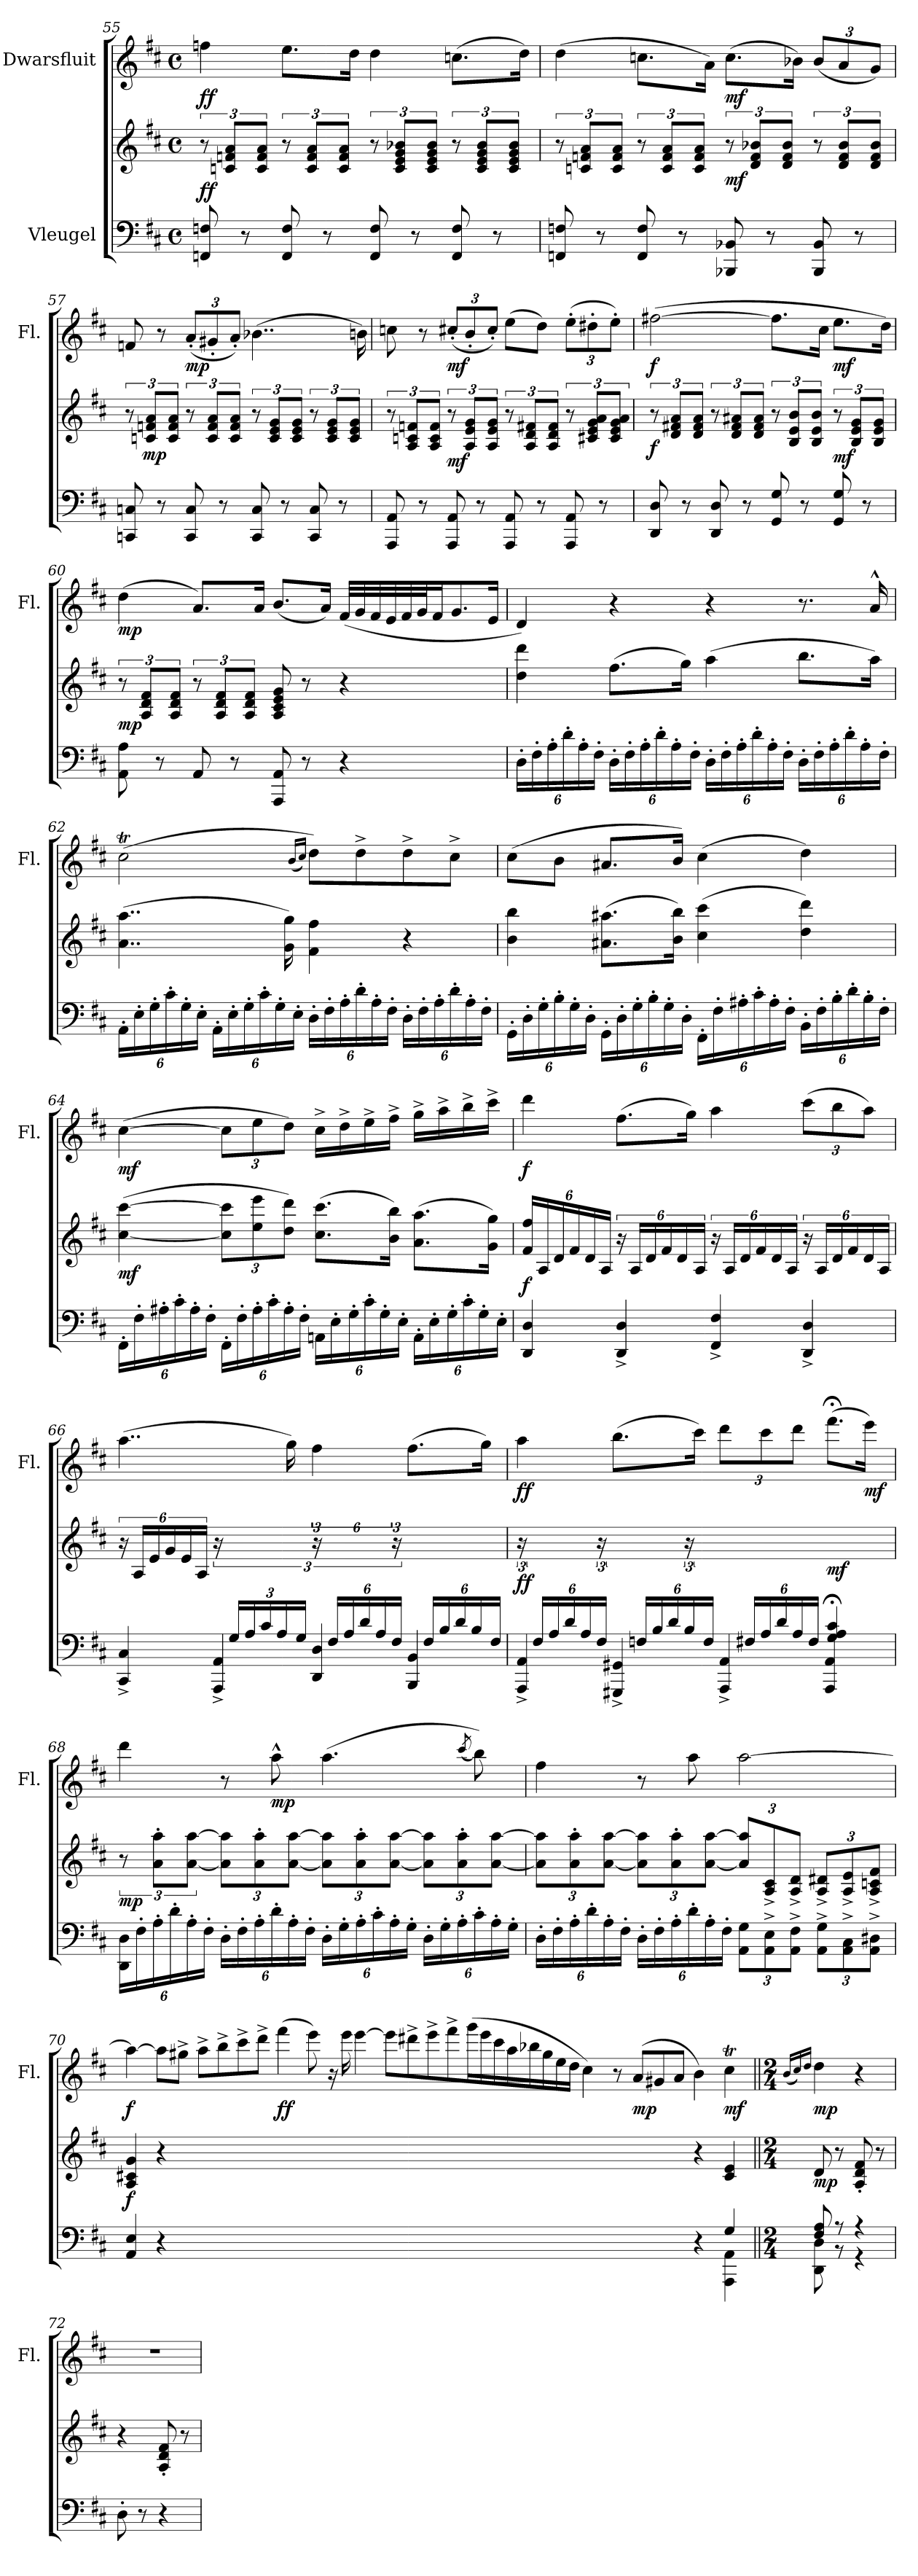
**kern	**kern	**dynam	**kern	**dynam
*part2	*part2	*part2	*part1	*part1
*staff3	*staff2	*staff2/3	*staff1	*staff1
*I"Vleugel	*	*	*I"Dwarsfluit	*
*	*	*	*I'Fl.	*
*clefF4	*clefG2	*	*clefG2	*
*k[f#c#]	*k[f#c#]	*	*k[f#c#]	*
*M4/4	*M4/4	*	*M4/4	*
*met(c)	*met(c)	*	*met(c)	*
*MM50	*MM50	*	*MM50	*
=55	=55	=55	=55	=55
!	!	!LO:DY:b	!	!LO:DY:b
8FFn/ 8Fn/	12r	ff	4ffn\	ff
.	12cn/ 12fn/ 12a/L	.	.	.
8r	.	.	.	.
.	12c/ 12f/ 12a/J	.	.	.
8FF/ 8F/	12r	.	8.ee\L	.
.	12c/ 12f/ 12a/L	.	.	.
8r	.	.	.	.
.	12c/ 12f/ 12a/J	.	.	.
.	.	.	16dd\Jk	.
8FF/ 8F/	12r	.	4dd\	.
.	12c/ 12e/ 12g/ 12b-X/L	.	.	.
8r	.	.	.	.
.	12c/ 12e/ 12g/ 12b-/J	.	.	.
8FF/ 8F/	12r	.	(8.ccn\L	.
.	12c/ 12e/ 12g/ 12b-/L	.	.	.
8r	.	.	.	.
.	12c/ 12e/ 12g/ 12b-/J	.	.	.
.	.	.	16dd\Jk)	.
=56	=56	=56	=56	=56
8FFn/ 8Fn/	12r	.	(4dd\	.
.	12cn/ 12fn/ 12a/L	.	.	.
8r	.	.	.	.
.	12c/ 12f/ 12a/J	.	.	.
8FF/ 8F/	12r	.	8.ccn\L	.
.	12c/ 12f/ 12a/L	.	.	.
8r	.	.	.	.
.	12c/ 12f/ 12a/J	.	.	.
.	.	.	16a\Jk)	.
!	!	!LO:DY:b	!	!LO:DY:b
8BBB-X/ 8BB-X/	12r	mf	(8.cc\L	mf
.	12d/ 12f/ 12b-X/L	.	.	.
8r	.	.	.	.
.	12d/ 12f/ 12b-/J	.	.	.
.	.	.	16b-X\Jk)	.
*	*	*	*Xbrackettup	*
8BBB-/ 8BB-/	12r	.	(12b-/L	.
.	12d/ 12f/ 12b-/L	.	12a/	.
8r	.	.	.	.
.	12d/ 12f/ 12b-/J	.	12g/J)	.
!!LO:LB:g=z
=57	=57	=57	=57	=57
8CCn/ 8Cn/	12r	.	8fn/	.
!	!	!LO:DY:b	!	!
.	12cn/ 12fn/ 12a/L	mp	.	.
8r	.	.	8r	.
.	12c/ 12f/ 12a/J	.	.	.
!	!	!	!	!LO:DY:b
8CC/ 8C/	12r	.	(12a'/L	mp
.	12c/ 12f/ 12a/L	.	12g#X'/	.
8r	.	.	.	.
.	12c/ 12f/ 12a/J	.	12a'/J)	.
8CC/ 8C/	12r	.	(4..b-X\	.
.	12c/ 12e/ 12g/L	.	.	.
8r	.	.	.	.
.	12c/ 12e/ 12g/J	.	.	.
8CC/ 8C/	12r	.	.	.
.	12c/ 12e/ 12g/L	.	.	.
8r	.	.	.	.
.	12c/ 12e/ 12g/J	.	.	.
.	.	.	16bn\)	.
=58	=58	=58	=58	=58
8AAA/ 8AA/	12r	.	8ccn\	.
.	12A/ 12cn/ 12fn/L	.	.	.
8r	.	.	8r	.
.	12A/ 12c/ 12f/J	.	.	.
!	!	!LO:DY:b	!	!LO:DY:b
8AAA/ 8AA/	12r	mf	(12cc#X'/L	mf
.	12A/ 12e/ 12g/L	.	12b'/	.
8r	.	.	.	.
.	12A/ 12e/ 12g/J	.	12cc#'/J)	.
8AAA/ 8AA/	12r	.	(8ee\L	.
.	12A/ 12d/ 12f#X/L	.	.	.
8r	.	.	8dd\J)	.
.	12A/ 12d/ 12f#/J	.	.	.
8AAA/ 8AA/	12r	.	(12ee'\L	.
.	12c#X/ 12e/ 12g/ 12a/L	.	12dd#X'\	.
8r	.	.	.	.
.	12c#/ 12e/ 12g/ 12a/J	.	12ee'\J)	.
!!LO:LB:g=z
=59	=59	=59	=59	=59
!	!	!LO:DY:b	!	!LO:DY:b
8DD/ 8D/	12r	f	([2ff#X\	f
.	12d/ 12f#X/ 12a/L	.	.	.
8r	.	.	.	.
.	12d/ 12f#/ 12a/J	.	.	.
8DD/ 8D/	12r	.	.	.
.	12d/ 12f#/ 12a#X/L	.	.	.
8r	.	.	.	.
.	12d/ 12f#/ 12a#/J	.	.	.
8GG/ 8G/	12r	.	8.ff#\L]	.
.	12B/ 12e/ 12b/L	.	.	.
8r	.	.	.	.
.	12B/ 12e/ 12b/J	.	.	.
.	.	.	16cc#\Jk	.
!	!	!LO:DY:b	!	!LO:DY:b
8GG/ 8G/	12r	mf	8.ee\L	mf
.	12B/ 12e/ 12g/L	.	.	.
8r	.	.	.	.
.	12B/ 12e/ 12g/J	.	.	.
.	.	.	16dd\Jk)	.
=60	=60	=60	=60	=60
!	!	!LO:DY:b	!	!LO:DY:b
8AA\ 8A\	12r	mp	(4dd\	mp
.	12A/ 12d/ 12f#/L	.	.	.
8r	.	.	.	.
.	12A/ 12d/ 12f#/J	.	.	.
8AA/	12r	.	8.a/L)	.
.	12A/ 12d/ 12f#/L	.	.	.
8r	.	.	.	.
.	12A/ 12d/ 12f#/J	.	.	.
.	.	.	16a/Jk	.
8AAA/ 8AA/	8A/ 8c#/ 8e/ 8g/	.	(8.b/L	.
8r	8r	.	.	.
.	.	.	16a/Jk)	.
4r	4r	.	(32f#/LLL	.
.	.	.	32g/	.
.	.	.	32f#/	.
.	.	.	32e/	.
.	.	.	32f#/	.
.	.	.	32g/J	.
.	.	.	16f#/J	.
*	*	*	*MM20	*
4ryy	4rddyy	.	8.g/	.
*	*	*	*MM50	*
.	.	.	16e/Jk	.
!!LO:LB:g=z
=61	=61	=61	=61	=61
*Xbrackettup	*	*	*	*
24D'\LL	4dd\ 4ddd\	.	4d/)	.
24F#'\	.	.	.	.
24A'\	.	.	.	.
24d'\	.	.	.	.
24A'\	.	.	.	.
24F#'\JJ	.	.	.	.
24D'\LL	(8.ff#\L	.	4r	.
24F#'\	.	.	.	.
24A'\	.	.	.	.
24d'\	.	.	.	.
24A'\	.	.	.	.
.	16gg\Jk)	.	.	.
24F#'\JJ	.	.	.	.
24D'\LL	(4aa\	.	4r	.
24F#'\	.	.	.	.
24A'\	.	.	.	.
24d'\	.	.	.	.
24A'\	.	.	.	.
24F#'\JJ	.	.	.	.
24D'\LL	8.bb\L	.	8.r	.
24F#'\	.	.	.	.
24A'\	.	.	.	.
24d'\	.	.	.	.
24A'\	.	.	.	.
.	16aa\Jk)	.	16a^^/	.
24F#'\JJ	.	.	.	.
=62	=62	=62	=62	=62
24AA'\LL	(4..a\ 4..aa\	.	(2cc#t\	.
24E'\	.	.	.	.
24G'\	.	.	.	.
24c#'\	.	.	.	.
24G'\	.	.	.	.
24E'\JJ	.	.	.	.
24AA'\LL	.	.	.	.
24E'\	.	.	.	.
24G'\	.	.	.	.
24c#'\	.	.	.	.
24G'\	.	.	.	.
.	16g\ 16gg\)	.	.	.
24E'\JJ	.	.	.	.
.	.	.	(16qb/LL	.
.	.	.	16qcc#/JJ)	.
24D'\LL	4f#\ 4ff#\	.	8dd\L)	.
24F#'\	.	.	.	.
24A'\	.	.	.	.
24d'\	.	.	8dd^\	.
24A'\	.	.	.	.
24F#'\JJ	.	.	.	.
24D'\LL	4r	.	8dd^\	.
24F#'\	.	.	.	.
24A'\	.	.	.	.
24d'\	.	.	8cc#^\J	.
24A'\	.	.	.	.
24F#'\JJ	.	.	.	.
!!LO:PB:g=z
=63	=63	=63	=63	=63
24GG'\LL	4b\ 4bb\	.	(8cc#\L	.
24D'\	.	.	.	.
24G'\	.	.	.	.
24B'\	.	.	8b\J	.
24G'\	.	.	.	.
24D'\JJ	.	.	.	.
24GG'\LL	(8.a#X\ 8.aa#X\L	.	8.a#X/L	.
24D'\	.	.	.	.
24G'\	.	.	.	.
24B'\	.	.	.	.
24G'\	.	.	.	.
.	16b\ 16bb\Jk)	.	16b/Jk)	.
24D'\JJ	.	.	.	.
24FF#'\LL	(4cc#\ 4ccc#\	.	(4cc#\	.
24F#'\	.	.	.	.
24A#X'\	.	.	.	.
24c#'\	.	.	.	.
24A#'\	.	.	.	.
24F#'\JJ	.	.	.	.
24BB'\LL	4dd\ 4ddd\)	.	4dd\)	.
24F#'\	.	.	.	.
24B'\	.	.	.	.
24d'\	.	.	.	.
24B'\	.	.	.	.
24F#'\JJ	.	.	.	.
=64	=64	=64	=64	=64
!	!	!LO:DY:b	!	!LO:DY:b
24FF#'\LL	([4cc#\ [4ccc#\	mf	([4cc#\	mf
24F#'\	.	.	.	.
24A#X'\	.	.	.	.
24c#'\	.	.	.	.
24A#'\	.	.	.	.
24F#'\JJ	.	.	.	.
*	*Xbrackettup	*	*	*
24FF#'\LL	12cc#\] 12ccc#\]L	.	12cc#\L]	.
24F#'\	.	.	.	.
24A#'\	12ee\ 12eee\	.	12ee\	.
24c#'\	.	.	.	.
24A#'\	12dd\ 12ddd\J)	.	12dd\J)	.
24F#'\JJ	.	.	.	.
24AAn\LL	(8.cc#\ 8.ccc#\L	.	16cc#^\LL	.
24E'\	.	.	.	.
.	.	.	16dd^\	.
24G'\	.	.	.	.
24c#'\	.	.	16ee^\	.
24G'\	.	.	.	.
.	16b\ 16bb\Jk)	.	16ff#^\JJ	.
24E'\JJ	.	.	.	.
24AA'\LL	(8.a\ 8.aa\L	.	16gg^\LL	.
24E'\	.	.	.	.
.	.	.	16aa^\	.
24G'\	.	.	.	.
24c#'\	.	.	16bb^\	.
24G'\	.	.	.	.
.	16g\ 16gg\Jk)	.	16ccc#^\JJ	.
24E'\JJ	.	.	.	.
!!LO:LB:g=z
=65	=65	=65	=65	=65
!	!	!LO:DY:b	!	!LO:DY:b
4DD/ 4D/	24f#/ 24ff#/LL	f	4ddd\	f
.	24A/	.	.	.
.	24d/	.	.	.
.	24f#/	.	.	.
.	24d/	.	.	.
.	24A/JJ	.	.	.
*	*brackettup	*	*	*
4DD/^ 4D/^	24r	.	(8.ff#\L	.
.	24A/LL	.	.	.
.	24d/	.	.	.
.	24f#/	.	.	.
.	24d/	.	.	.
.	.	.	16gg\Jk)	.
.	24A/JJ	.	.	.
4FF#/^ 4F#/^	24r	.	4aa\	.
.	24A/LL	.	.	.
.	24d/	.	.	.
.	24f#/	.	.	.
.	24d/	.	.	.
.	24A/JJ	.	.	.
4DD/^ 4D/^	24r	.	(12ccc#\L	.
.	24A/LL	.	.	.
.	24d/	.	12bb\	.
.	24f#/	.	.	.
.	24d/	.	12aa\J)	.
.	24A/JJ	.	.	.
=66	=66	=66	=66	=66
*^	*	*	*	*
24%7ryy	4CC#/^ 4C#/^	24r	.	(4..aa\	.
.	.	24A/LL	.	.	.
.	.	24e/	.	.	.
.	.	24g/	.	.	.
.	.	24e/	.	.	.
.	.	24A/JJ	.	.	.
.	4AAA/^ 4AA/^	24r	.	.	.
24G/LL	.	24%5ryy	.	.	.
24A/	.	.	.	.	.
24c#/	.	.	.	.	.
24A/	.	.	.	.	.
.	.	.	.	16gg\)	.
24G/JJ	.	.	.	.	.
24ryy	4DD/ 4D/	24r	.	4ff#\	.
24F#/LL	.	24%5ryy	.	.	.
24A/	.	.	.	.	.
24d/	.	.	.	.	.
24A/	.	.	.	.	.
24F#/JJ	.	.	.	.	.
24ryy	4BBB/ 4BB/	24r	.	(8.ff#\L	.
24F#/LL	.	24%5ryy	.	.	.
24B/	.	.	.	.	.
24d/	.	.	.	.	.
24B/	.	.	.	.	.
.	.	.	.	16gg\Jk)	.
24F#/JJ	.	.	.	.	.
!!LO:LB:g=z
=67	=67	=67	=67	=67	=67
!	!	!	!LO:DY:b	!	!LO:DY:b
24ryy	4AAA/^ 4AA/^	24r	ff	4aa\	ff
24F#/LL	.	24%5ryy	.	.	.
24A/	.	.	.	.	.
24d/	.	.	.	.	.
24A/	.	.	.	.	.
24F#/JJ	.	.	.	.	.
24ryy	4GGG#X/^ 4GG#X/^	24r	.	(8.bb\L	.
24Fn/LL	.	24%5ryy	.	.	.
24B/	.	.	.	.	.
24d/	.	.	.	.	.
24B/	.	.	.	.	.
.	.	.	.	16ccc#\Jk)	.
24F/JJ	.	.	.	.	.
24ryy	4AAA/^ 4AA/^	24r	.	12ddd\L	.
24F#X/LL	.	24%5ryy	.	.	.
24A/	.	.	.	12ccc#\	.
24d/	.	.	.	.	.
24A/	.	.	.	12ddd\J	.
24F#/JJ	.	.	.	.	.
*	*	*	*	*MM20	*
!	!	!	!LO:DY:b	!	!
4G/;< 4A/;< 4c#/;<	4AAA/ 4AA/	4ryy	mf	(8.fff#;<\L	.
*	*	*	*	*MM50	*
!	!	!	!	!	!LO:DY:b
.	.	.	.	16eee\Jk)	mf
*v	*v	*	*	*	*
=68	=68	=68	=68	=68
!	!	!LO:DY:b	!	!
24DD\ 24D\LL	12r	mp	4ddd\	.
24F#'\	.	.	.	.
24A'\	12a\' 12aa\'L	.	.	.
24d'\	.	.	.	.
24A'\	[12a\ [12aa\J	.	.	.
24F#'\JJ	.	.	.	.
*	*Xbrackettup	*	*	*
24D'\LL	12a\] 12aa\]L	.	8r	.
24F#'\	.	.	.	.
24A'\	12a\' 12aa\'	.	.	.
!	!	!	!	!LO:DY:b
24d'\	.	.	8aa^^\	mp
24A'\	[12a\ [12aa\J	.	.	.
24F#'\JJ	.	.	.	.
24D'\LL	12a\] 12aa\]L	.	(4.aa\	.
24G'\	.	.	.	.
24A'\	12a\' 12aa\'	.	.	.
24c#'\	.	.	.	.
24A'\	[12a\ [12aa\J	.	.	.
24G'\JJ	.	.	.	.
24D'\LL	12a\] 12aa\]L	.	.	.
24G'\	.	.	.	.
24A'\	12a\' 12aa\'	.	.	.
.	.	.	(8qccc#/	.
24c#'\	.	.	8bb\))	.
24A'\	[12a\ [12aa\J	.	.	.
24G'\JJ	.	.	.	.
!!LO:LB:g=z
=69	=69	=69	=69	=69
24D'\LL	12a\] 12aa\]L	.	4ff#\	.
24F#'\	.	.	.	.
24A'\	12a\' 12aa\'	.	.	.
24d'\	.	.	.	.
24A'\	[12a\ [12aa\J	.	.	.
24F#'\JJ	.	.	.	.
24D'\LL	12a\] 12aa\]L	.	8r	.
24F#'\	.	.	.	.
24A'\	12a\' 12aa\'	.	.	.
24d'\	.	.	8aa\	.
24A'\	[12a\ [12aa\J	.	.	.
24F#'\JJ	.	.	.	.
12AA\ 12G\L	12a/] 12aa/]L	.	[2aa\	.
12AA\^ 12E\^	12A/^ 12c#/^	.	.	.
12AA\^ 12F#\^J	12A/^ 12d/^J	.	.	.
12AA\^ 12G\^L	12A/^ 12d#X/^L	.	.	.
12AA\^ 12C#\^	12A/^ 12e/^	.	.	.
12AA\^ 12D#X\^J	12A/^ 12cn/^ 12f#/^J	.	.	.
!!LO:PB:g=z
=70	=70	=70	=70	=70
*^	*	*	*	*
!	!	!	!LO:DY:b	!	!LO:DY:b
4AA/ 4E/	4ryy	4A/ 4c#X/ 4g/	f	4aa\_	f
4r	4ryy	4r	.	8aa\L]	.
.	.	.	.	8gg#X^\J	.
2ryy	2ryy	2ryy	.	8aa^\L	.
.	.	.	.	8bb^\	.
.	.	.	.	8ccc#^\	.
.	.	.	.	8ddd^\J	.
!	!	!	!	!	!LO:DY:b
2ryy	1ryy	2ryy	.	(4fff#\	ff
.	.	.	.	8eee\)	.
.	.	.	.	16r	.
.	.	.	.	16eee\	.
*	*	*	*	*MM76	*
2ryy	.	2ryy	.	[4eee\	.
.	.	.	.	8eee\L]	.
.	.	.	.	8ddd#X^\	.
1ryy	1ryy	1ryy	.	8eee^\	.
.	.	.	.	8fff#^\	.
.	.	.	.	(16ggg\L	.
.	.	.	.	16eee\	.
.	.	.	.	16ccc#\	.
.	.	.	.	16aa\	.
.	.	.	.	16bb-X\	.
.	.	.	.	16gg#\	.
.	.	.	.	16ee\	.
.	.	.	.	16dd\JJ	.
*	*	*	*	*MM50	*
.	.	.	.	4cc#\)	.
4ryy	4ryy	4ryy	.	8r	.
!	!	!	!	!	!LO:DY:b
.	.	.	.	(8a/L	mp
4ryy	4ryy	4ryy	.	8g#X/	.
.	.	.	.	8a/J	.
4r	4ryy	4r	.	4b\)	.
!	!	!	!	!	!LO:DY:b
4G/	4AAA\ 4AA\	4c#/ 4e/	.	4cc#t\	mf
!!LO:LB:g=z
=71||	=71||	=71||	=71||	=71||	=71||
*M2/4	*	*M2/4	*	*M2/4	*
*	*	*	*	*MM100	*
.	.	.	.	(16qb/LL	.
.	.	.	.	16qcc#/)	.
.	.	.	.	16qdd/JJ	.
!	!	!	!LO:DY:b	!	!LO:DY:b
8F#/ 8A/	8DD\ 8D\	8d/	mp	4dd\	mp
8r	8r	8r	.	.	.
4r	4r	8A/' 8d/' 8f#/'	.	4r	.
.	.	8r	.	.	.
*v	*v	*	*	*	*
=72	=72	=72	=72	=72
8D'\	4r	.	2r	.
8r	.	.	.	.
4r	8A/' 8d/' 8f#/'	.	.	.
.	8r	.	.	.
=	=	=	=	=
*-	*-	*-	*-	*-
